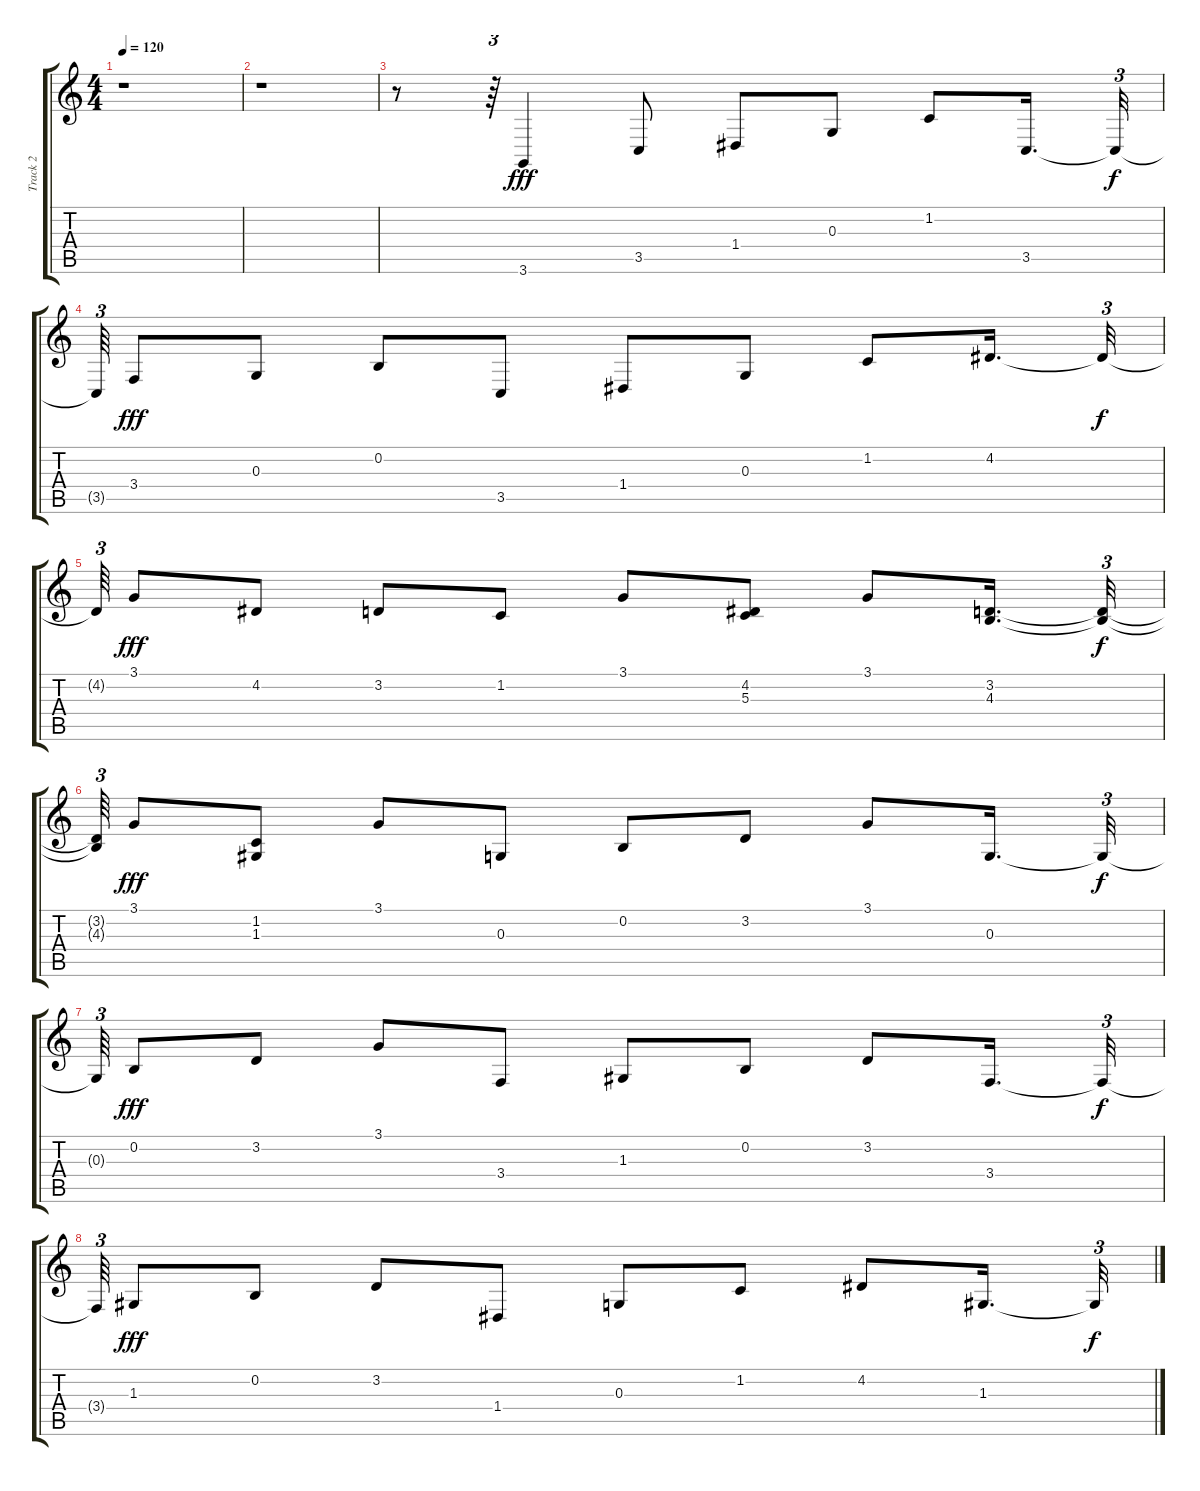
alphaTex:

\track ("Track 2" "Track 2") {instrument acousticgrandpiano}
\staff {score tabs}
\tuning (E4 B3 G3 D3 A2 E2) {hide}
\ts (4 4)
\tempo 120
\clef g2
\ks c
r.1{dy fff} |
r.1 |
r.8 r.64{tu (3 2)} 3.6.4 3.5.8 1.4.8 0.3.8 1.2.8 3.5.16{d} 3.5{t}.32{tu (3 2) dy f} |
3.5{t}.64{tu (3 2)} 3.4.8{dy fff} 0.3.8 0.2.8 3.5.8 1.4.8 0.3.8 1.2.8 4.2.16{d} 4.2{t}.32{tu (3 2) dy f} |
4.2{t}.64{tu (3 2)} 3.1.8{dy fff} 4.2.8 3.2.8 1.2.8 3.1.8 (4.2 5.3).8 3.1.8 (3.2 4.3).16{d} (3.2{t} 4.3{t}).32{tu (3 2) dy f} |
(3.2{t} 4.3{t}).64{tu (3 2)} 3.1.8{dy fff} (1.2 1.3).8 3.1.8 0.3.8 0.2.8 3.2.8 3.1.8 0.3.16{d} 0.3{t}.32{tu (3 2) dy f} |
0.3{t}.64{tu (3 2)} 0.2.8{dy fff} 3.2.8 3.1.8 3.4.8 1.3.8 0.2.8 3.2.8 3.4.16{d} 3.4{t}.32{tu (3 2) dy f} |
3.4{t}.64{tu (3 2)} 1.3.8{dy fff} 0.2.8 3.2.8 1.4.8 0.3.8 1.2.8 4.2.8 1.3.16{d} 1.3{t}.32{tu (3 2) dy f}
